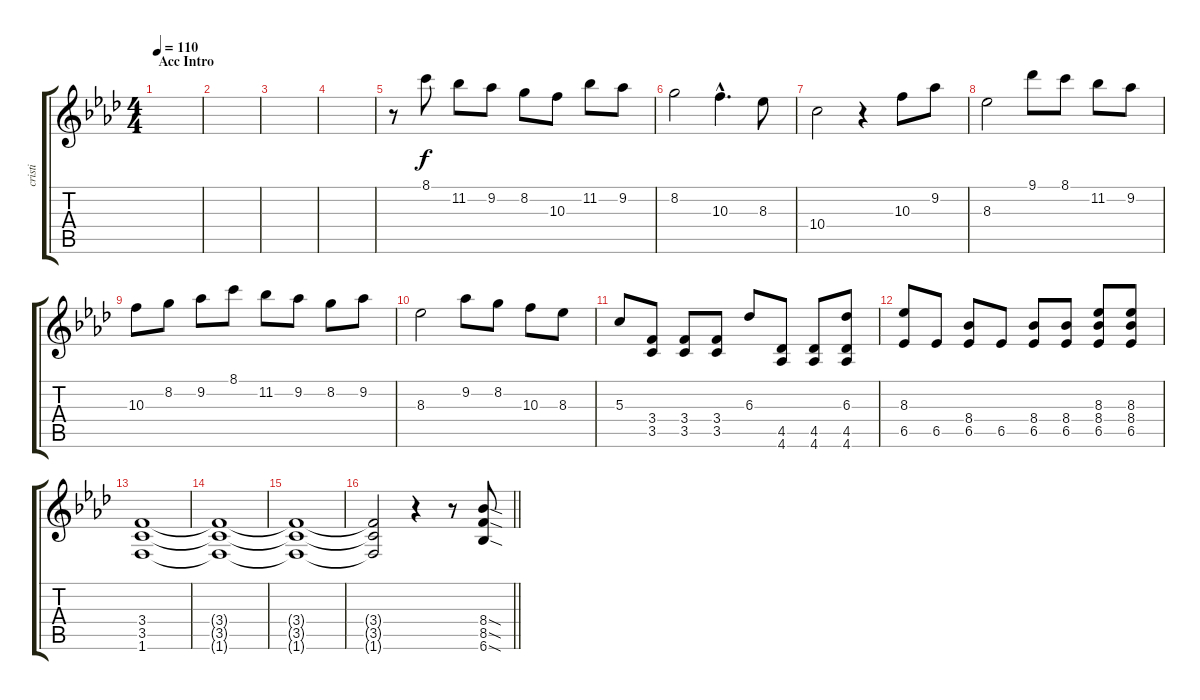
\track ("cristi" "cristi") {instrument overdrivenguitar}
\staff {score tabs}
\tuning (E4 B3 G3 D3 A2 E2) {hide}
\ts (4 4)
\section ("" "Acc Intro")
\tempo 110
\clef g2
\ks fminor
|
|
|
|
r.8 8.1.8 11.2.8 9.2.8 8.2.8 10.3.8 11.2.8 9.2.8 |
8.2.2 10.3{hac}.4{d} 8.3.8 |
10.4.2 r.4 10.3.8 9.2.8 |
8.3.2 9.1.8 8.1.8 11.2.8 9.2.8 |
10.3.8 8.2.8 9.2.8 8.1.8 11.2.8 9.2.8 8.2.8 9.2.8 |
8.3.2 9.2.8 8.2.8 10.3.8 8.3.8 |
5.3.8 (3.4 3.5).8 (3.4 3.5).8 (3.4 3.5).8 6.3.8 (4.5 4.6).8 (4.5 4.6).8 (6.3 4.5 4.6).8 |
(8.3 6.5).8 6.5.8 (8.4 6.5).8 6.5.8 (8.4 6.5).8 (8.4 6.5).8 (8.3 8.4 6.5).8 (8.3 8.4 6.5).8 |
(3.4 3.5 1.6).1 |
(3.4{t} 3.5{t} 1.6{t}).1 |
(3.4{t} 3.5{t} 1.6{t}).1 |
\barLineRight lightlight
(3.4{t} 3.5{t} 1.6{t}).2 r.4 r.8 (8.4{sod} 8.5{sod} 6.6{sod}).8
